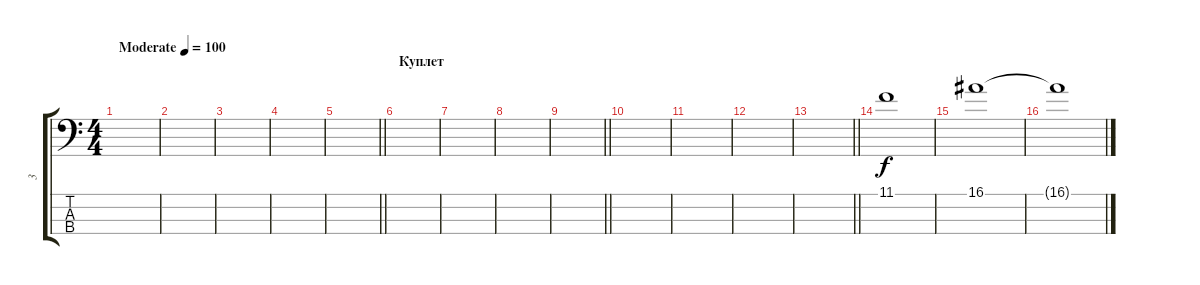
\track ("3" "3") {instrument electricbassfinger}
\staff {score tabs}
\tuning (Gb2 Db2 Ab1 Eb1) {hide}
\ts (4 4)
\tempo (100 "Moderate")
\clef f4
\ks c
|
|
|
|
\barLineRight lightlight
|
\section ("" "Куплет")
|
|
|
\barLineRight lightlight
|
|
|
|
\barLineRight lightlight
|
11.1.1 |
16.1.1 |
16.1{t}.1
